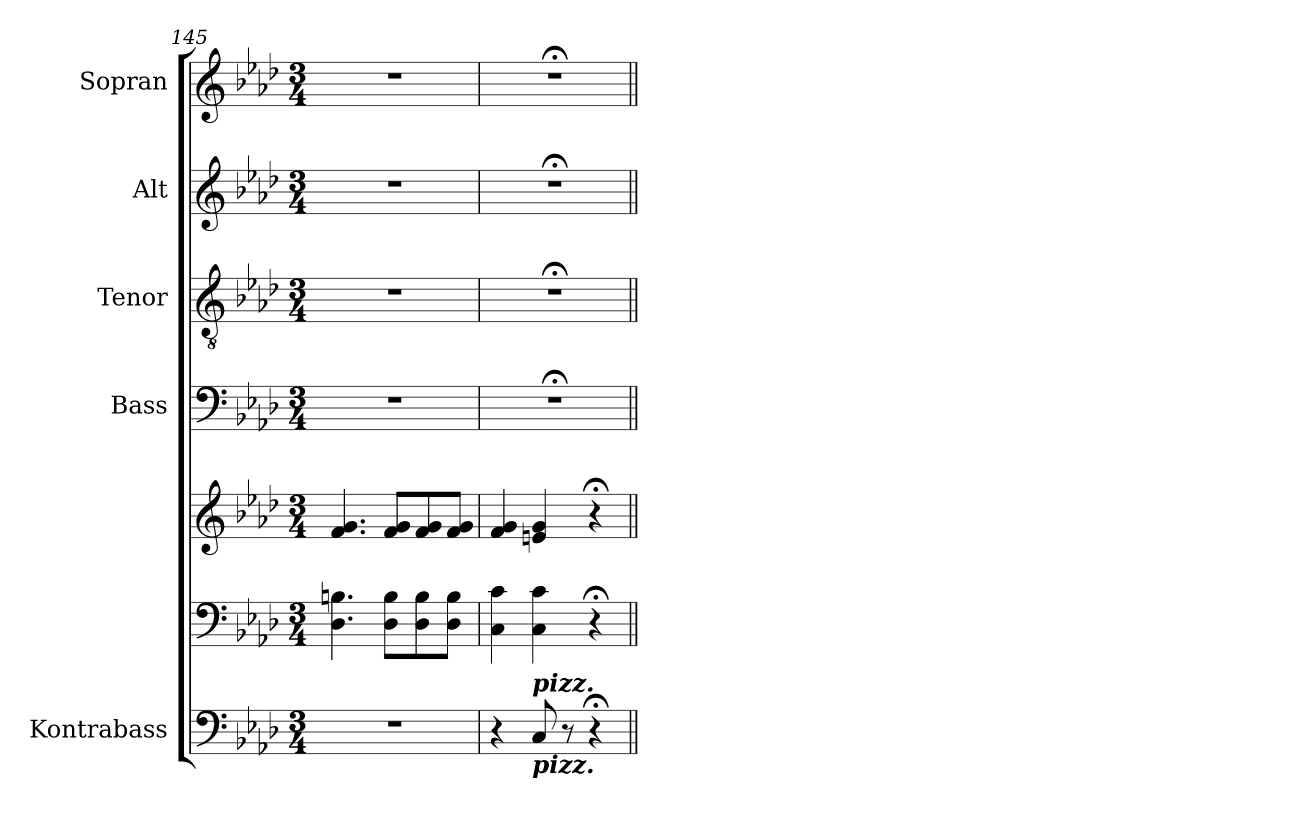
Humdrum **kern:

**kern	**kern	**kern	**kern	**kern	**kern	**kern
*part6	*part5	*part5	*part4	*part3	*part2	*part1
*staff7	*staff6	*staff5	*staff4	*staff3	*staff2	*staff1
*I"Kontrabass	*	*	*I"Bass	*I"Tenor	*I"Alt	*I"Sopran
*I'Kb.	*	*	*I'B.	*I'T.	*I'A.	*I'S.
*clefF4	*clefF4	*clefG2	*clefF4	*clefGv2	*clefG2	*clefG2
*ITrd7c12	*	*	*	*	*	*
*k[b-e-a-d-]	*k[b-e-a-d-]	*k[b-e-a-d-]	*k[b-e-a-d-]	*k[b-e-a-d-]	*k[b-e-a-d-]	*k[b-e-a-d-]
*A-:	*A-:	*A-:	*A-:	*A-:	*A-:	*A-:
*M3/4	*M3/4	*M3/4	*M3/4	*M3/4	*M3/4	*M3/4
=145	=145	=145	=145	=145	=145	=145
2.r	4.D-\ 4.Bn\	4.f/ 4.g/	2.r	2.r	2.r	2.r
.	8D-\ 8B\L	8f/ 8g/L	.	.	.	.
.	8D-\ 8B\	8f/ 8g/	.	.	.	.
.	8D-\ 8B\J	8f/ 8g/J	.	.	.	.
=146	=146	=146	=146	=146	=146	=146
!	!	!	!LO:N:vis=1	!LO:N:vis=1	!LO:N:vis=1	!LO:N:vis=1
4r	4C\ 4c\	4f/ 4g/	2.r;<	2.r;<	2.r;<	2.r;<
!LO:TX:a:Bi:t=pizz.	!	!	!	!	!	!
!LO:TX:b:Bi:t=pizz.	!	!	!	!	!	!
8CC/	4C\ 4c\	4en/ 4g/	.	.	.	.
8r	.	.	.	.	.	.
4r;<	4r;<	4r;<	.	.	.	.
=||	=||	=||	=||	=||	=||	=||
*-	*-	*-	*-	*-	*-	*-
